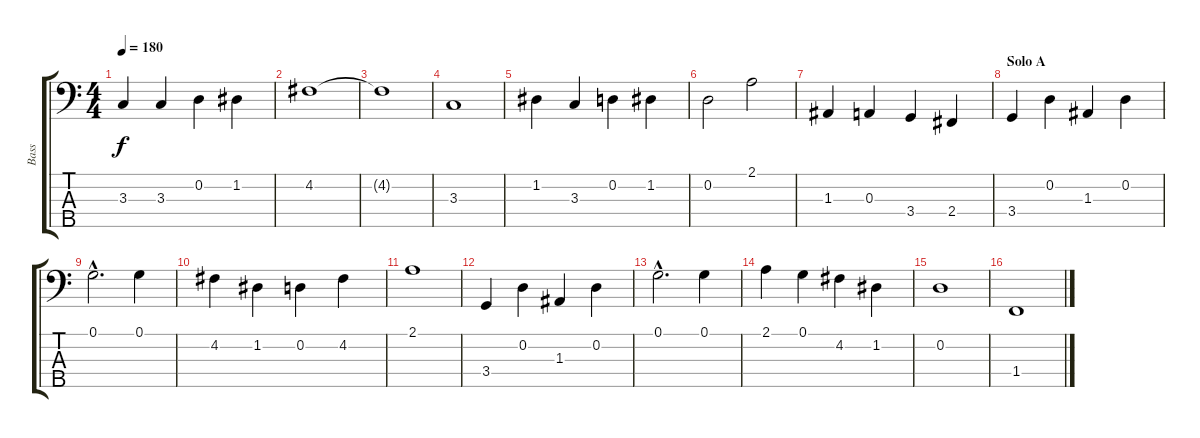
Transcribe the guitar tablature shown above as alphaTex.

\track ("Bass" "Bass") {instrument electricbassfinger}
\staff {score tabs}
\tuning (G2 D2 A1 E1 B0) {hide}
\ts (4 4)
\tempo 180
\clef f4
\ks c
3.3.4{dy f} 3.3.4 0.2.4 1.2.4 |
4.2.1 |
4.2{t}.1 |
3.3.1 |
1.2.4 3.3.4 0.2.4 1.2.4 |
0.2.2 2.1.2 |
1.3.4 0.3.4 3.4.4 2.4.4 |
\section ("" "Solo A")
3.4.4 0.2.4 1.3.4 0.2.4 |
0.1{hac}.2{d} 0.1.4 |
4.2.4 1.2.4 0.2.4 4.2.4 |
2.1.1 |
3.4.4 0.2.4 1.3.4 0.2.4 |
0.1{hac}.2{d} 0.1.4 |
2.1.4 0.1.4 4.2.4 1.2.4 |
0.2.1 |
1.4.1
